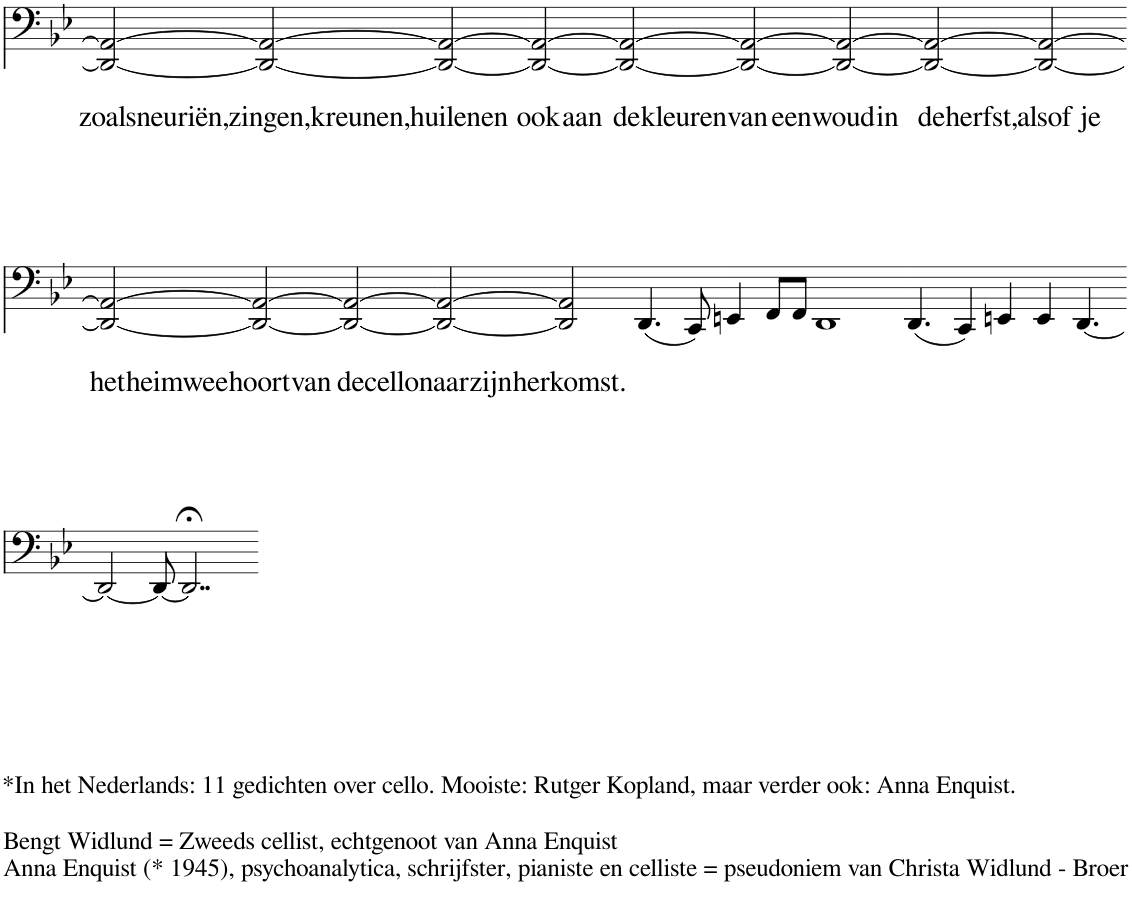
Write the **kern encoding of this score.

**kern	**text	**kern
*part2	*part2	*part1
*staff2	*staff2	*staff1
*I"Declamatie	*	*I"Cello
!!LO:PB:g=z
*clefX	*	*clefF4
*k[]	*	*k[b-e-]
*M12/8	*	*M12/8
=20	=20	=20
!	!LO:LY:b	!
4Rei	zoals	2DD/_ 2AA/_
!	!LO:LY:b	!
4Rei	neuriën,	.
!	!LO:LY:b	!
4Rei	zingen,	2DD/_ 2AA/_
!	!LO:LY:b	!
4Rei	kreunen,	.
!	!LO:LY:b	!
4Rei	huilen	2DD/_ 2AA/_
!	!LO:LY:b	!
4Rei	en	.
=21	=21	=21
!	!LO:LY:b	!
4Rei	ook	2DD/_ 2AA/_
!	!LO:LY:b	!
4Rei	aan	.
!	!LO:LY:b	!
4Rei	de	2DD/_ 2AA/_
!	!LO:LY:b	!
4Rei	kleuren	.
!	!LO:LY:b	!
4Rei	van	2DD/_ 2AA/_
!	!LO:LY:b	!
4Rei	een	.
=22	=22	=22
!	!LO:LY:b	!
4Rei	woud	2DD/_ 2AA/_
!	!LO:LY:b	!
4Rei	in	.
!	!LO:LY:b	!
4Rei	de	2DD/_ 2AA/_
!	!LO:LY:b	!
4Rei	herfst,	.
!	!LO:LY:b	!
4Rei	alsof	2DD/_ 2AA/_
!	!LO:LY:b	!
4Rei	je	.
!!LO:LB:g=z
=23	=23	=23
!	!LO:LY:b	!
4Rei	het	2DD/_ 2AA/_
!	!LO:LY:b	!
4Rei	heimwee	.
!	!LO:LY:b	!
4Rei	hoort	2DD/_ 2AA/_
!	!LO:LY:b	!
4Rei	van	.
!	!LO:LY:b	!
4Rei	de	2DD/_ 2AA/_
!	!LO:LY:b	!
4Rei	cello	.
=24	=24	=24
!	!LO:LY:b	!
4Rei	naar	2DD/_ 2AA/_
!	!LO:LY:b	!
4Rei	zijn	.
!	!LO:LY:b	!
4Rei	herkomst.	2DD/] 2AA/]
4r	.	.
2r	.	(4.DD/
.	.	8CC/)
=25	=25	=25
1.r	.	4EEn/
.	.	8FF/L
.	.	8FF/J
.	.	1DD
=26	=26	=26
1.r	.	(4.DD/
.	.	4CC/)
.	.	4EEn/
.	.	4EE/
.	.	[4.DD/
!!LO:LB:g=z
=27	=27	=27
!LO:TX:b:t=*In het Nederlands&colon; 11 gedichten over cello. Mooiste&colon; Rutger Kopland, maar verder ook&colon; Anna Enquist.	!	!
!LO:TX:b:t=Bengt Widlund = Zweeds cellist, echtgenoot van Anna Enquist	!	!
!LO:TX:b:t=Anna Enquist (* 1945), psychoanalytica, schrijfster, pianiste en celliste = pseudoniem van Christa Widlund - Broer	!	!
1.r	.	2DD/_
.	.	8DD/_
.	.	2..DD;</]
==	==	==
*-	*-	*-
